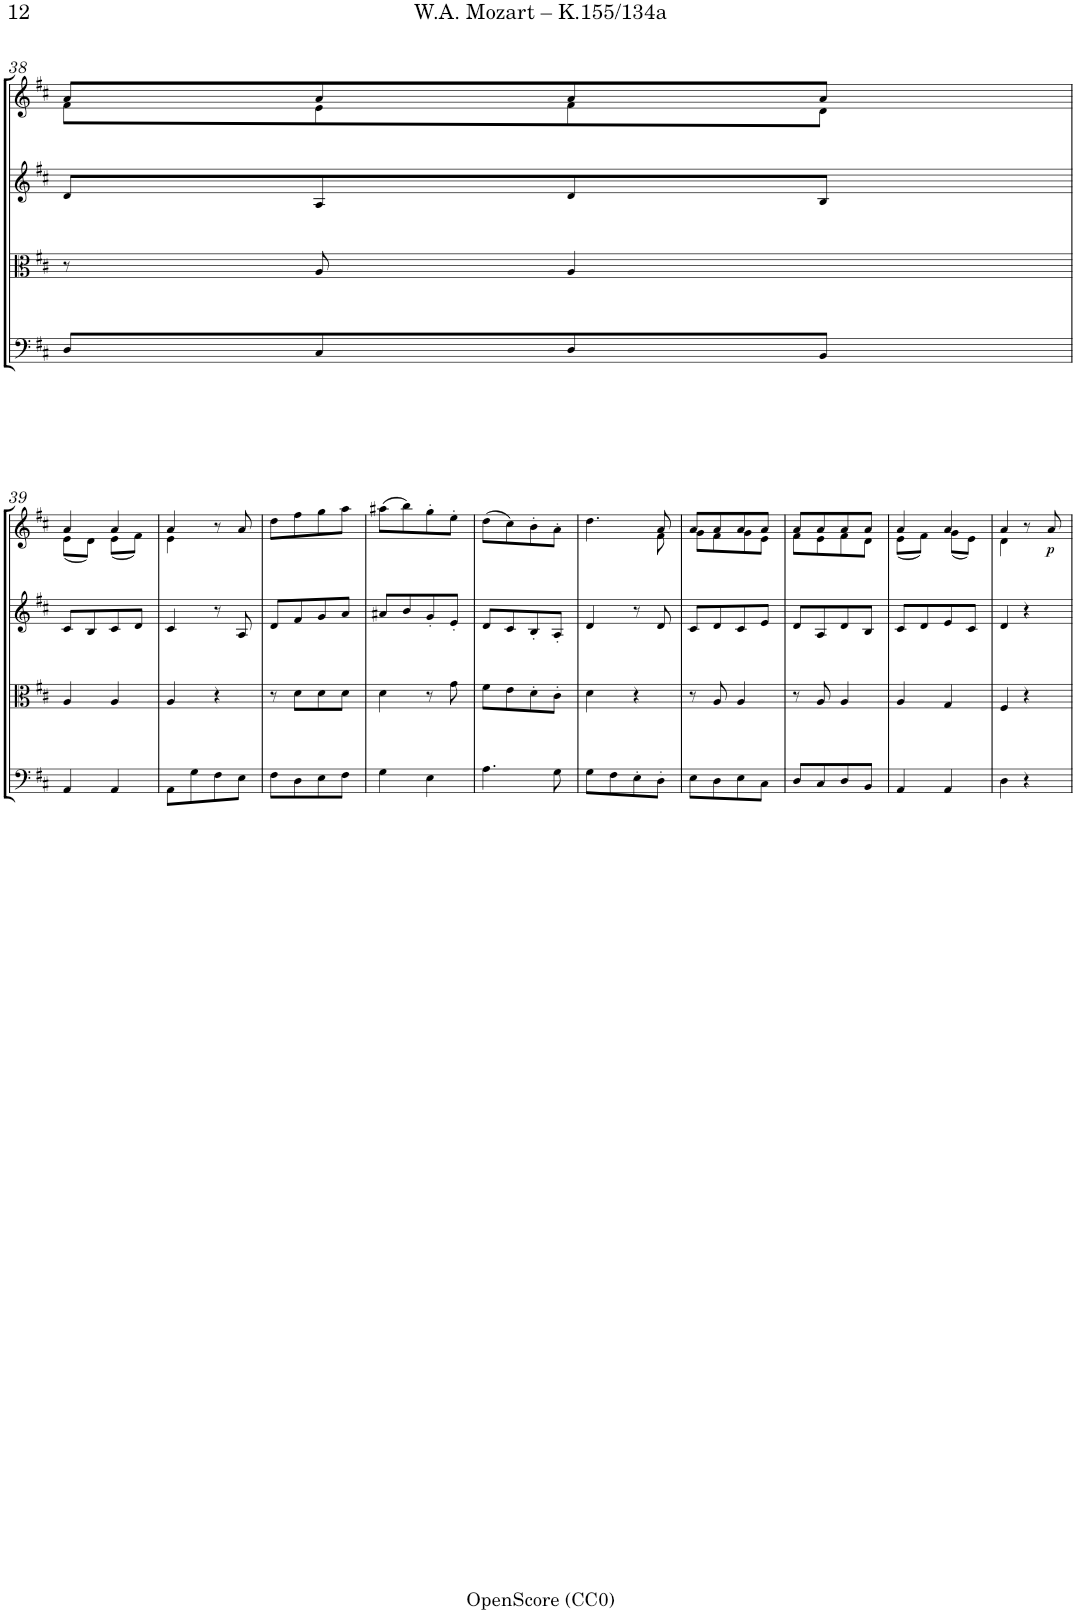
**kern	**kern	**kern	**kern	**dynam
*part4	*part3	*part2	*part1	*part1
*staff4	*staff3	*staff2	*staff1	*staff1
*I"Violoncello	*I"Viola	*I"Violin 2	*I"Violin 1	*
*I'Vc	*I'Vla	*I'Vln	*I'Vln	*
!!LO:PB:g=z
*clefF4	*clefC3	*clefG2	*clefG2	*
*k[f#c#]	*k[f#c#]	*k[f#c#]	*k[f#c#]	*
*M2/4	*M2/4	*M2/4	*M2/4	*
=38	=38	=38	=38	=38
*	*	*	*^	*
8D/L	8r	8d/L	8a/L	8f#\L	.
8C#/	8A/	8A/	8a/	8e\	.
8D/	4A/	8d/	8a/	8f#\	.
8BB/J	.	8B/J	8a/J	8d\J	.
!!LO:LB:g=z	!!
=39	=39	=39	=39	=39	=39
4AA/	4A/	8c#/L	4a/	(8e\L	.
.	.	8B/	.	8d\J)	.
4AA/	4A/	8c#/	4a/	(8e\L	.
.	.	8d/J	.	8f#\J)	.
=40	=40	=40	=40	=40	=40
8AA\L	4A/	4c#/	4a/	4e\	.
8G\	.	.	.	.	.
8F#\	4r	8r	8r	4ryy	.
8E\J	.	8A/	8a/	.	.
*	*	*	*v	*v	*
=41	=41	=41	=41	=41
8F#\L	8r	8d/L	8dd\L	.
8D\	8d\L	8f#/	8ff#\	.
8E\	8d\	8g/	8gg\	.
8F#\J	8d\J	8a/J	8aa\J	.
=42	=42	=42	=42	=42
4G\	4d\	8a#X/L	(8aa#X\L	.
.	.	8b/	8bb\)	.
4E\	8r	8g'/	8gg'\	.
.	8g\	8e'/J	8ee'\J	.
=43	=43	=43	=43	=43
4.A\	8f#\L	8d/L	(8dd\L	.
.	8e\	8c#/	8cc#\)	.
.	8d'\	8B'/	8b'\	.
8G\	8c#'\J	8A'/J	8a'\J	.
=44	=44	=44	=44	=44
*	*	*	*^	*
8G\L	4d\	4d/	4.dd\	4.ryy	.
8F#\	.	.	.	.	.
8E'\	4r	8r	.	.	.
8D'\J	.	8d/	8a/	8f#\	.
=45	=45	=45	=45	=45	=45
8E\L	8r	8c#/L	8a/L	8g\L	.
8D\	8A/	8d/	8a/	8f#\	.
8E\	4A/	8c#/	8a/	8g\	.
8C#\J	.	8e/J	8a/J	8e\J	.
=46	=46	=46	=46	=46	=46
8D/L	8r	8d/L	8a/L	8f#\L	.
8C#/	8A/	8A/	8a/	8e\	.
8D/	4A/	8d/	8a/	8f#\	.
8BB/J	.	8B/J	8a/J	8d\J	.
=47	=47	=47	=47	=47	=47
4AA/	4A/	8c#/L	4a/	(8e\L	.
.	.	8d/	.	8f#\J)	.
4AA/	4G/	8e/	4a/	(8g\L	.
.	.	8c#/J	.	8e\J)	.
=48	=48	=48	=48	=48	=48
4D\	4F#/	4d/	4a/	4d\	.
4r	4r	4r	8r	4ryy	.
!	!	!	!	!	!LO:DY:b
.	.	.	8a/	.	p
*	*	*	*v	*v	*
=	=	=	=	=
*-	*-	*-	*-	*-
